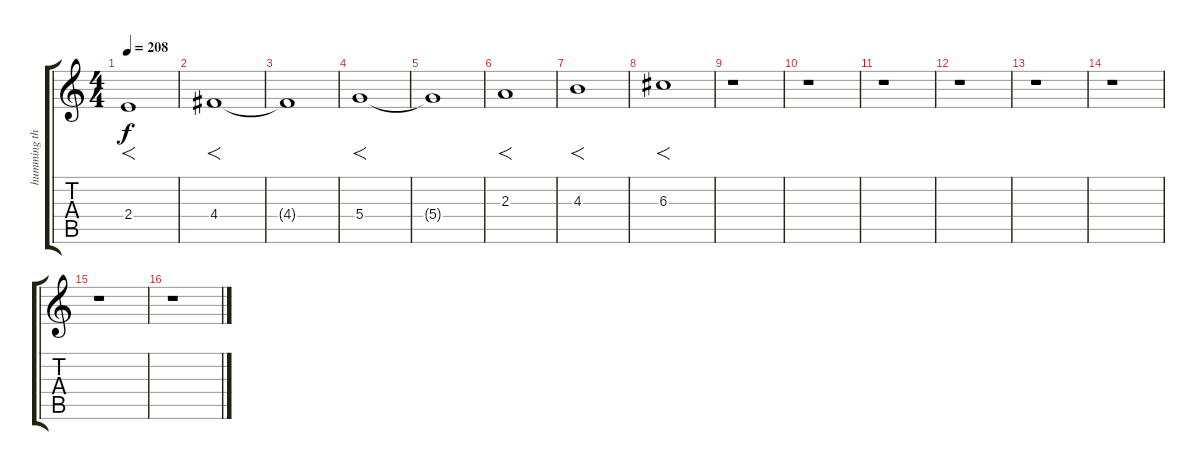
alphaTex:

\track ("humming thingy in the mid" "humming th") {instrument distortionguitar}
\staff {score tabs}
\tuning (E4 B3 G3 D3 A2 E2) {hide}
\ts (4 4)
\tempo 208
\clef g2
\ks c
2.4.1{f dy f} |
4.4.1{f} |
4.4{t}.1 |
5.4.1{f} |
5.4{t}.1 |
2.3.1{f} |
4.3.1{f} |
6.3.1{f} |
r.1 |
r.1 |
r.1 |
r.1 |
r.1 |
r.1 |
r.1 |
r.1
